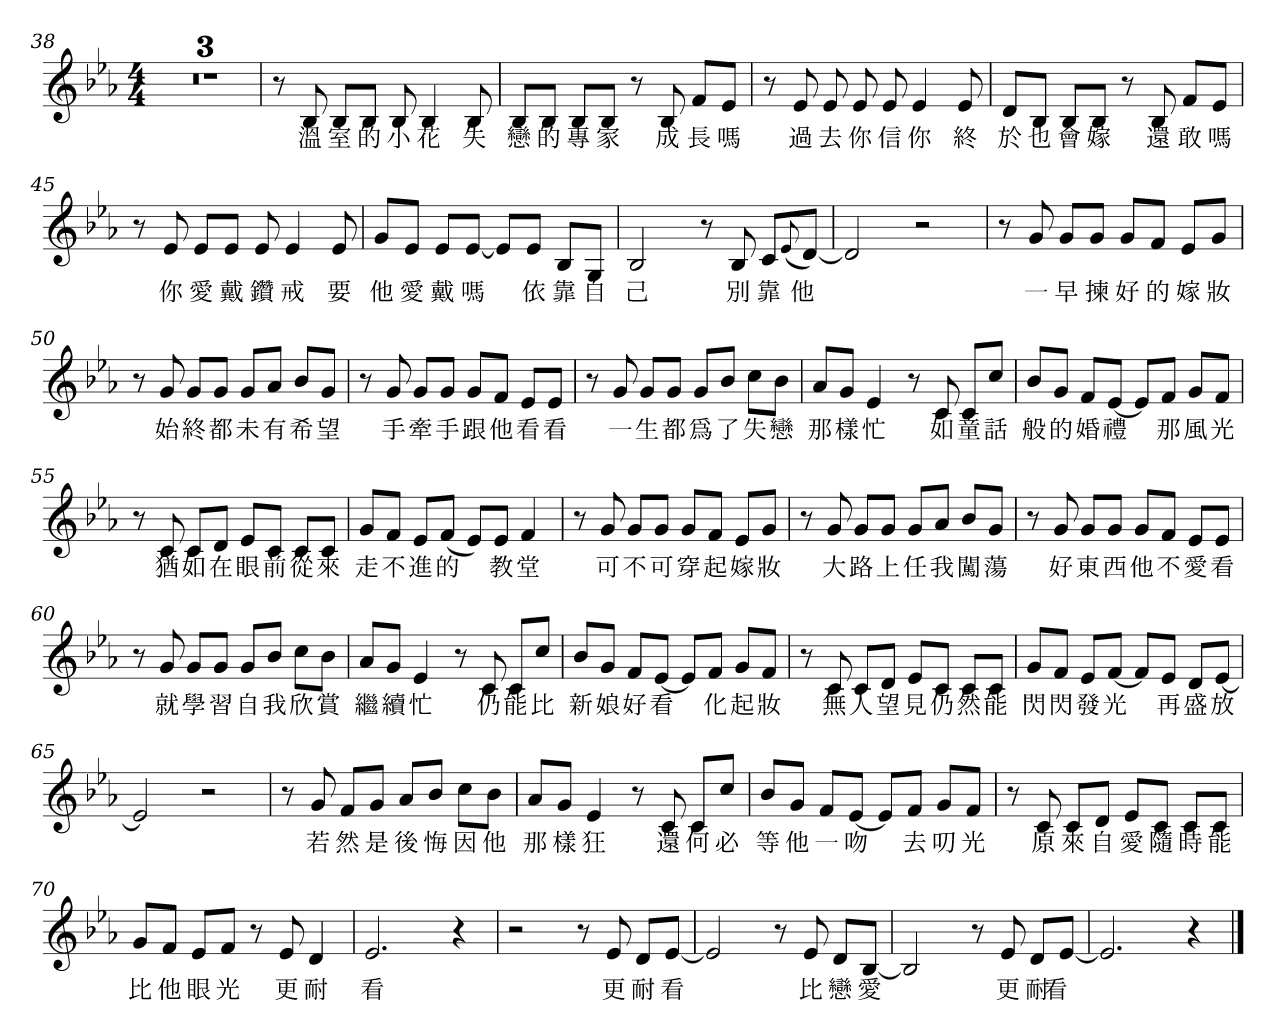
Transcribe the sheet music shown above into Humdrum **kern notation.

**kern	**text
*part1	*part1
*staff1	*staff1
*clefG2	*
*k[b-e-a-]	*
*E-:	*
*M4/4	*
=38	=38
1r	.
=39	=39
1r	.
=40	=40
1r	.
=41	=41
8r	.
8B-	溫
8B-L	室
8B-J	的
8B-	小
4B-	花
8B-	失
=42	=42
8B-L	戀
8B-J	的
8B-L	專
8B-J	家
8r	.
8B-	成
8fL	長
8e-J	嗎
=43	=43
8r	.
8e-	過
8e-	去
8e-	你
8e-	信
4e-	你
8e-	終
=44	=44
8dL	於
8B-J	也
8B-L	會
8B-J	嫁
8r	.
8B-	還
8fL	敢
8e-J	嗎
=45	=45
8r	.
8e-	你
8e-L	愛
8e-J	戴
8e-	鑽
4e-	戒
8e-	要
=46	=46
8gL	他
8e-J	愛
8e-L	戴
[8e-J	嗎
8e-L]	.
8e-J	依
8B-L	靠
8GJ	自
=47	=47
2B-	己
8r	.
8B-	別
8cL	靠
(8qqe-	.
[8dJ)	他
=48	=48
2d]	.
2r	.
=49	=49
8r	.
8g	一
8gL	早
8gJ	揀
8gL	好
8fJ	的
8e-L	嫁
8gJ	妝
=50	=50
8r	.
8g	始
8gL	終
8gJ	都
8gL	未
8a-J	有
8b-L	希
8gJ	望
=51	=51
8r	.
8g	手
8gL	牽
8gJ	手
8gL	跟
8fJ	他
8e-L	看
8e-J	看
=52	=52
8r	.
8g	一
8gL	生
8gJ	都
8gL	爲
8b-J	了
8ccL	失
8b-J	戀
=53	=53
8a-L	那
8gJ	樣
4e-	忙
8r	.
8c	如
8cL	童
8ccJ	話
=54	=54
8b-L	般
8gJ	的
8fL	婚
[8e-J	禮
8e-L]	.
8fJ	那
8gL	風
8fJ	光
=55	=55
8r	.
8c	猶
8cL	如
8dJ	在
8e-L	眼
8cJ	前
8cL	從
8cJ	來
=56	=56
8gL	走
8fJ	不
8e-L	進
(8fJ	的
8e-L)	.
8e-J	教
4f	堂
=57	=57
8r	.
8g	可
8gL	不
8gJ	可
8gL	穿
8fJ	起
8e-L	嫁
8gJ	妝
=58	=58
8r	.
8g	大
8gL	路
8gJ	上
8gL	任
8a-J	我
8b-L	闖
8gJ	蕩
=59	=59
8r	.
8g	好
8gL	東
8gJ	西
8gL	他
8fJ	不
8e-L	愛
8e-J	看
=60	=60
8r	.
8g	就
8gL	學
8gJ	習
8gL	自
8b-J	我
8ccL	欣
8b-J	賞
=61	=61
8a-L	繼
8gJ	續
4e-	忙
8r	.
8c	仍
8cL	能
8ccJ	比
=62	=62
8b-L	新
8gJ	娘
8fL	好
[8e-J	看
8e-L]	.
8fJ	化
8gL	起
8fJ	妝
=63	=63
8r	.
8c	無
8cL	人
8dJ	望
8e-L	見
8cJ	仍
8cL	然
8cJ	能
=64	=64
8gL	閃
8fJ	閃
8e-L	發
[8fJ	光
8fL]	.
8e-J	再
8dL	盛
[8e-J	放
=65	=65
2e-]	.
2r	.
=66	=66
8r	.
8g	若
8fL	然
8gJ	是
8a-L	後
8b-J	悔
8ccL	因
8b-J	他
=67	=67
8a-L	那
8gJ	樣
4e-	狂
8r	.
8c	還
8cL	何
8ccJ	必
=68	=68
8b-L	等
8gJ	他
8fL	一
[8e-J	吻
8e-L]	.
8fJ	去
8gL	叨
8fJ	光
=69	=69
8r	.
8c	原
8cL	來
8dJ	自
8e-L	愛
8cJ	隨
8cL	時
8cJ	能
=70	=70
8gL	比
8fJ	他
8e-L	眼
8fJ	光
8r	.
8e-	更
4d	耐
=71	=71
2.e-	看
4r	.
=72	=72
2r	.
8r	.
8e-	更
8dL	耐
[8e-J	看
=73	=73
2e-]	.
8r	.
8e-	比
8dL	戀
[8B-J	愛
=74	=74
2B-]	.
8r	.
8e-	更
8dL	耐
[8e-J	看
=75	=75
2.e-]	.
4r	.
==	==
*-	*-
